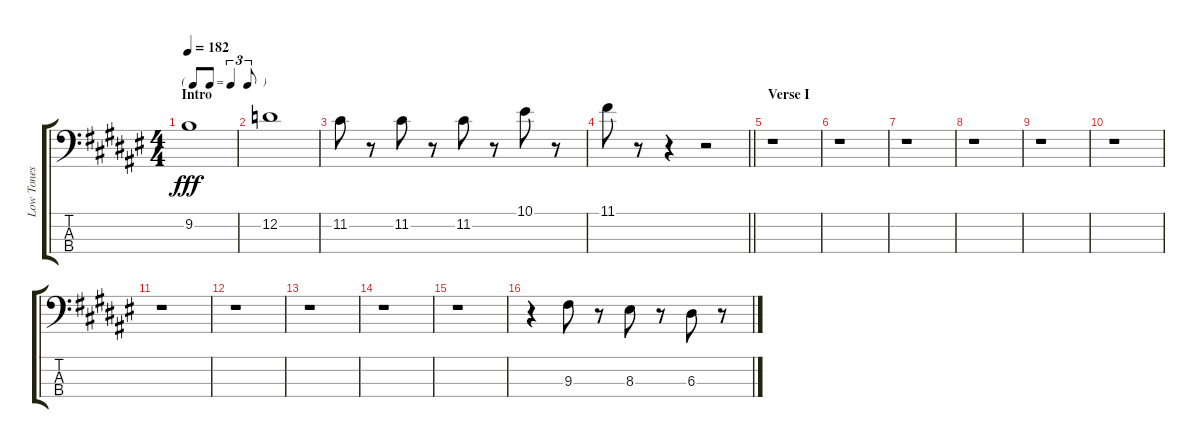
\track ("Low Tones" "Low Tones") {instrument acousticbass}
\staff {score tabs}
\tuning (G2 D2 A1 E1) {hide}
\ts (4 4)
\tf triplet8th
\section ("" "Intro")
\tempo 182
\clef f4
\ks f#
9.2.1{dy fff instrument acousticbass} |
12.2.1 |
11.2.8 r.8 11.2.8 r.8 11.2.8 r.8 10.1.8 r.8 |
\barLineRight lightlight
11.1.8 r.8 r.4 r.2 |
\section ("" "Verse I")
r.1 |
r.1 |
r.1 |
r.1 |
r.1 |
r.1 |
r.1 |
r.1 |
r.1 |
r.1 |
r.1 |
r.4 9.3.8 r.8 8.3.8 r.8 6.3.8 r.8
